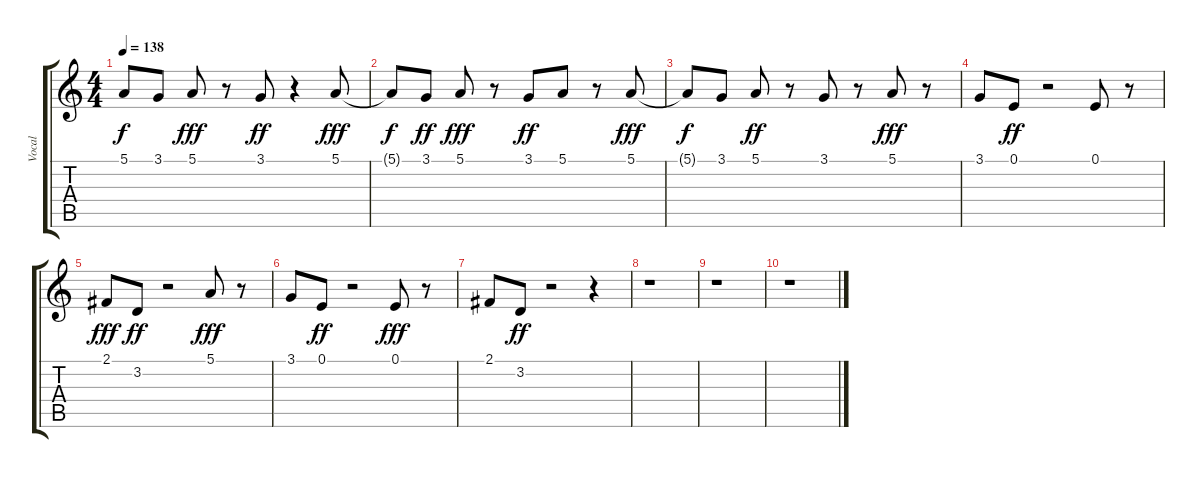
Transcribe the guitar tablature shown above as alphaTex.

\track ("Vocal" "Vocal") {instrument tangoaccordion}
\staff {score tabs}
\tuning (E4 B3 G3 D3 A2 E2) {hide}
\ts (4 4)
\tempo 138
\clef g2
\ks c
5.1{t}.8{dy f} 3.1.8 5.1.8{dy fff} r.8 3.1.8{dy ff} r.4 5.1.8{dy fff} |
5.1{t}.8{dy f} 3.1.8{dy ff} 5.1.8{dy fff} r.8 3.1.8{dy ff} 5.1.8 r.8 5.1.8{dy fff} |
5.1{t}.8{dy f} 3.1.8 5.1.8{dy ff} r.8 3.1.8 r.8 5.1.8{dy fff} r.8 |
3.1.8 0.1.8{dy ff} r.2 0.1.8 r.8 |
2.1.8{dy fff} 3.2.8{dy ff} r.2 5.1.8{dy fff} r.8 |
3.1.8 0.1.8{dy ff} r.2 0.1.8{dy fff} r.8 |
2.1.8 3.2.8{dy ff} r.2 r.4 |
r.1 |
r.1 |
r.1
